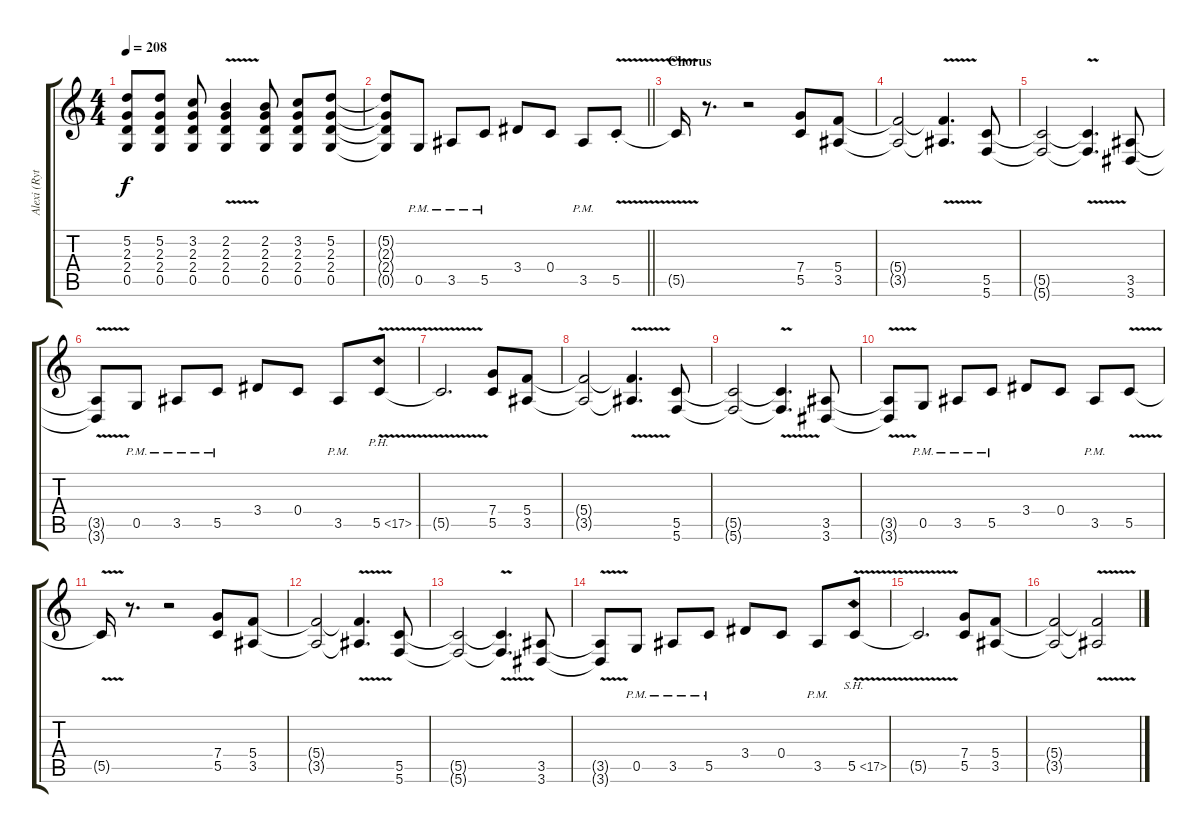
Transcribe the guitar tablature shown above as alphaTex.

\track ("Alexi (Rythm Guitar)" "Alexi (Ryt") {instrument distortionguitar}
\staff {score tabs}
\tuning (D4 A3 F3 C3 G2 C2) {hide}
\ts (4 4)
\tempo 208
\clef g2
\ks c
(5.2{t} 2.3{t} 2.4{t} 0.5{t}).8{dy f} (5.2 2.3 2.4 0.5).8 (3.2 2.3 2.4 0.5).8 (2.2{v} 2.3{v} 2.4{v} 0.5).4 (2.2 2.3 2.4 0.5).8 (3.2 2.3 2.4 0.5).8 (5.2 2.3 2.4 0.5).8 |
\barLineRight lightlight
(5.2{t} 2.3{t} 2.4{t} 0.5{t}).8 0.5{pm}.8 3.5{pm}.8 5.5{pm}.8 3.4.8 0.4.8 3.5{pm}.8 5.5{v st}.8 |
\section ("" "Chorus")
5.5{t}.16 r.8{d} r.2 (7.4 5.5).8 (5.4 3.5).8 |
(5.4{t} 3.5{t}).2 (5.4{v t} 3.5{v t}).4{d} (5.5 5.6).8 |
(5.5{t} 5.6{t}).2 (5.5{v t} 5.6{v t}).4{d} (3.5 3.6).8 |
(3.5{v t} 3.6{v t}).8 0.5{pm}.8 3.5{pm}.8 5.5{pm}.8 3.4.8 0.4.8 3.5{pm}.8 5.5{ph 12 v}.8{volume 16} |
5.5{t}.2{d} (7.4 5.5).8{volume 13} (5.4 3.5).8 |
(5.4{t} 3.5{t}).2 (5.4{v t} 3.5{v t}).4{d} (5.5 5.6).8 |
(5.5{t} 5.6{t}).2 (5.5{v t} 5.6{v t}).4{d} (3.5 3.6).8 |
(3.5{v t} 3.6{v t}).8 0.5{pm}.8 3.5{pm}.8 5.5{pm}.8 3.4.8 0.4.8 3.5{pm}.8 5.5{v}.8 |
5.5{t}.16 r.8{d} r.2 (7.4 5.5).8 (5.4 3.5).8 |
(5.4{t} 3.5{t}).2 (5.4{v t} 3.5{v t}).4{d} (5.5 5.6).8 |
(5.5{t} 5.6{t}).2 (5.5{v t} 5.6{v t}).4{d} (3.5 3.6).8 |
(3.5{v t} 3.6{v t}).8 0.5{pm}.8 3.5{pm}.8 5.5{pm}.8 3.4.8 0.4.8 3.5{pm}.8 5.5{sh 12 v}.8{volume 15} |
5.5{t}.2{d} (7.4 5.5).8{volume 13} (5.4 3.5).8 |
(5.4{t} 3.5{t}).2 (5.4{v t} 3.5{v t}).2
